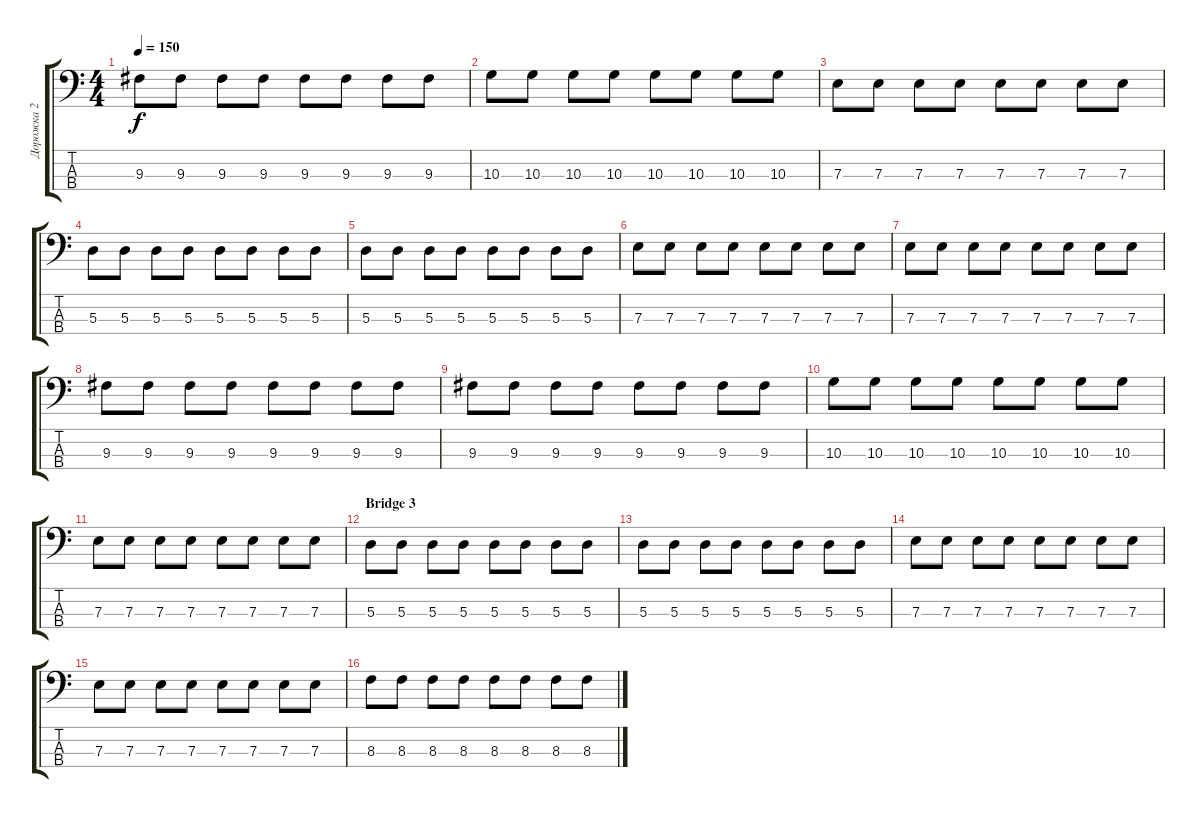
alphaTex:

\track ("Дорожка 2" "Дорожка 2") {instrument electricbassfinger}
\staff {score tabs}
\tuning (G2 D2 A1 E1) {hide}
\ts (4 4)
\tempo 150
\clef f4
\ks c
9.3.8{dy f} 9.3.8 9.3.8 9.3.8 9.3.8 9.3.8 9.3.8 9.3.8 |
10.3.8 10.3.8 10.3.8 10.3.8 10.3.8 10.3.8 10.3.8 10.3.8 |
7.3.8 7.3.8 7.3.8 7.3.8 7.3.8 7.3.8 7.3.8 7.3.8 |
5.3.8 5.3.8 5.3.8 5.3.8 5.3.8 5.3.8 5.3.8 5.3.8 |
5.3.8 5.3.8 5.3.8 5.3.8 5.3.8 5.3.8 5.3.8 5.3.8 |
7.3.8 7.3.8 7.3.8 7.3.8 7.3.8 7.3.8 7.3.8 7.3.8 |
7.3.8 7.3.8 7.3.8 7.3.8 7.3.8 7.3.8 7.3.8 7.3.8 |
9.3.8 9.3.8 9.3.8 9.3.8 9.3.8 9.3.8 9.3.8 9.3.8 |
9.3.8 9.3.8 9.3.8 9.3.8 9.3.8 9.3.8 9.3.8 9.3.8 |
10.3.8 10.3.8 10.3.8 10.3.8 10.3.8 10.3.8 10.3.8 10.3.8 |
7.3.8 7.3.8 7.3.8 7.3.8 7.3.8 7.3.8 7.3.8 7.3.8 |
\section ("" "Bridge 3")
5.3.8 5.3.8 5.3.8 5.3.8 5.3.8 5.3.8 5.3.8 5.3.8 |
5.3.8 5.3.8 5.3.8 5.3.8 5.3.8 5.3.8 5.3.8 5.3.8 |
7.3.8 7.3.8 7.3.8 7.3.8 7.3.8 7.3.8 7.3.8 7.3.8 |
7.3.8 7.3.8 7.3.8 7.3.8 7.3.8 7.3.8 7.3.8 7.3.8 |
8.3.8 8.3.8 8.3.8 8.3.8 8.3.8 8.3.8 8.3.8 8.3.8
